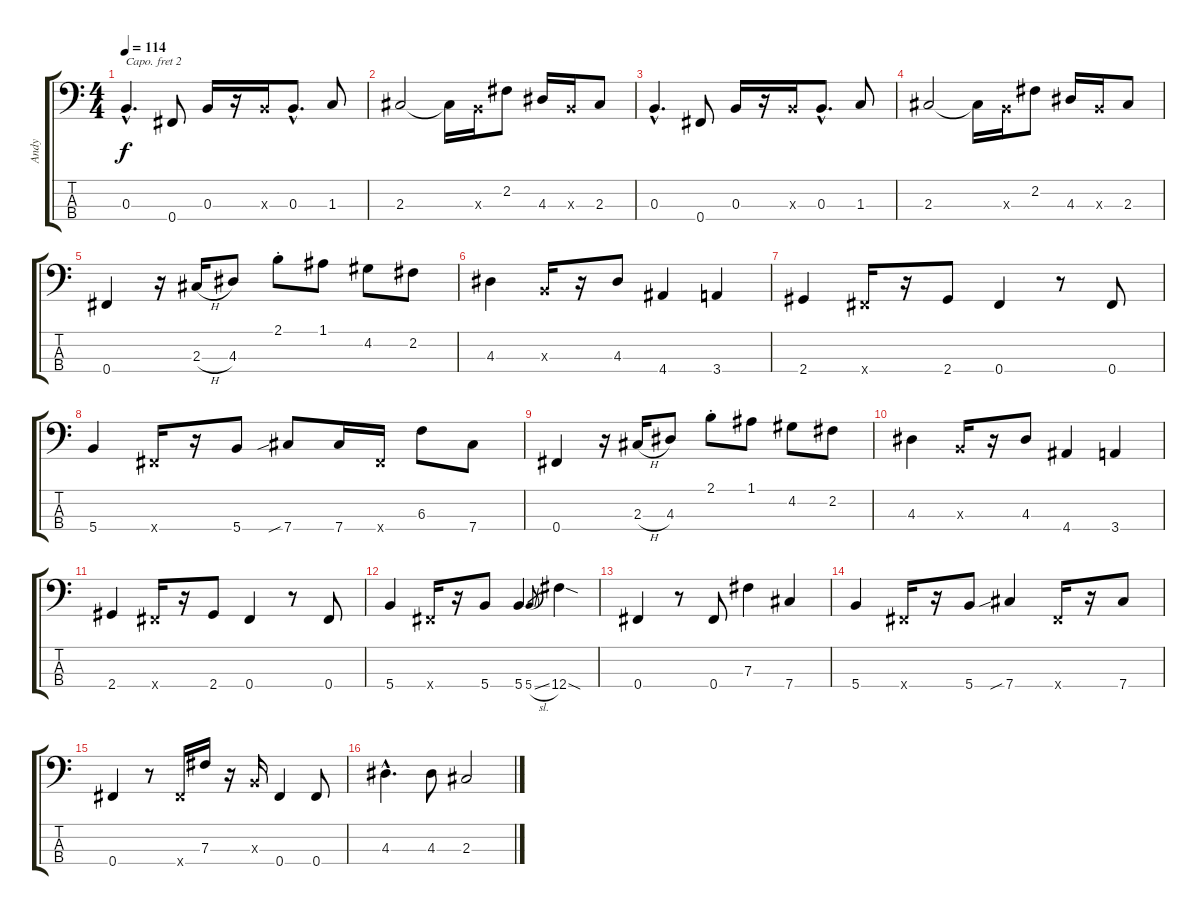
\track ("Andy" "Andy") {instrument electricbassfinger}
\staff {score tabs}
\capo 2
\tuning (G2 D2 A1 E1) {hide}
\ts (4 4)
\tempo 114
\clef f4
\ks c
0.3{hac}.4{d dy f} 0.4.8 0.3.16 r.16 0.3{x}.16 0.3{hac}.8{d} 1.3.8 |
2.3.2 2.3{t}.16 0.3{x}.16 2.2.8 4.3.16 0.3{x}.16 2.3.8 |
0.3{hac}.4{d} 0.4.8 0.3.16 r.16 0.3{x}.16 0.3{hac}.8{d} 1.3.8 |
2.3.2 2.3{t}.16 0.3{x}.16 2.2.8 4.3.16 0.3{x}.16 2.3.8 |
0.4.4 r.16 2.3{h}.16 4.3.8 2.1{st}.8 1.1.8 4.2.8 2.2.8 |
4.3.4 0.3{x}.16 r.16 4.3.8 4.4.4 3.4.4 |
2.4.4 0.4{x}.16 r.16 2.4.8 0.4.4 r.8 0.4.8 |
5.4.4 0.4{x}.16 r.16 5.4.8 7.4{sib}.8 7.4.16 0.4{x}.16 6.3.8 7.4.8 |
0.4.4 r.16 2.3{h}.16 4.3.8 2.1{st}.8 1.1.8 4.2.8 2.2.8 |
4.3.4 0.3{x}.16 r.16 4.3.8 4.4.4 3.4.4 |
2.4.4 0.4{x}.16 r.16 2.4.8 0.4.4 r.8 0.4.8 |
5.4.4 0.4{x}.16 r.16 5.4.8 5.4.4 5.4{sl}.8{gr} 12.4{sod}.4 |
0.4.4 r.8 0.4.8 7.3.4 7.4.4 |
5.4.4 0.4{x}.16 r.16 5.4.8 7.4{sib}.4 0.4{x}.16 r.16 7.4.8 |
0.4.4 r.8 0.4{x}.16 7.3.16 r.16 0.3{x}.16 0.4.4 0.4.8 |
4.3{hac}.4{d} 4.3.8 2.3.2
